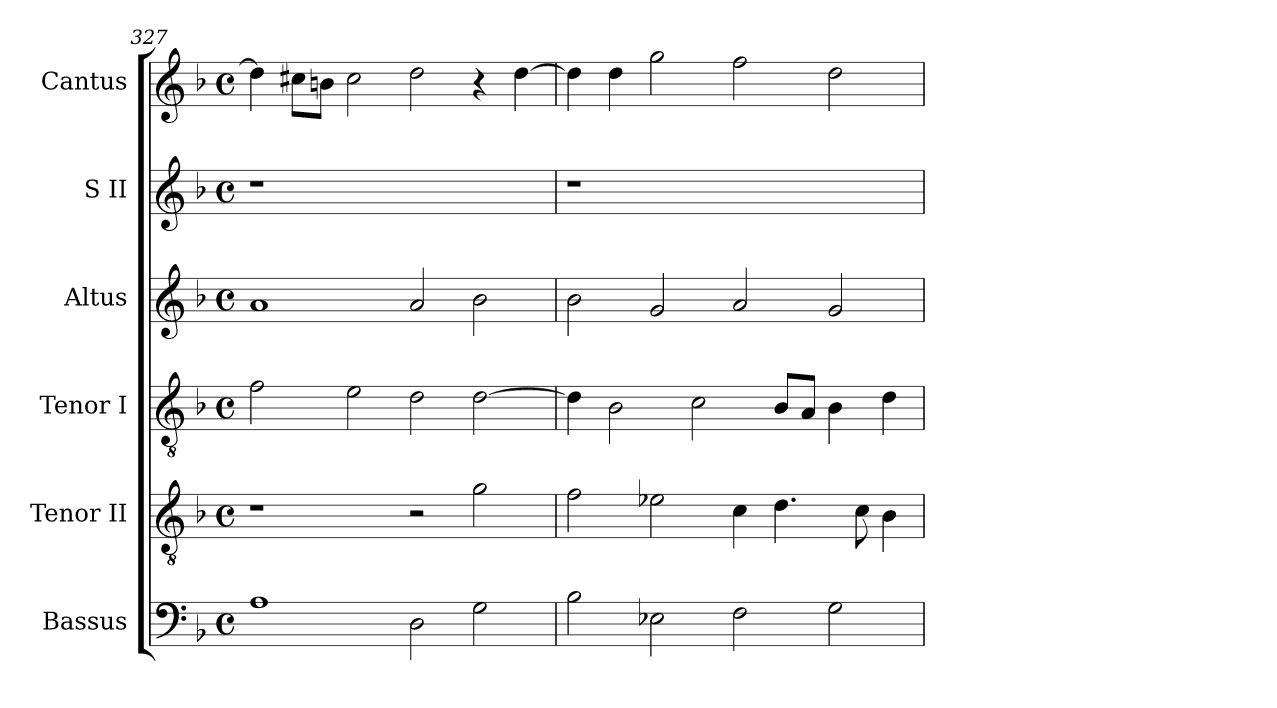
**kern	**kern	**kern	**kern	**kern	**kern
*part6	*part5	*part4	*part3	*part2	*part1
*staff6	*staff5	*staff4	*staff3	*staff2	*staff1
*I"Bassus	*I"Tenor II	*I"Tenor I	*I"Altus	*I"S II	*I"Cantus
*I'B	*I'T II	*I'T I	*I'A	*	*
*clefF4	*clefGv2	*clefGv2	*clefG2	*clefG2	*clefG2
*k[b-]	*k[b-]	*k[b-]	*k[b-]	*k[b-]	*k[b-]
*F:	*F:	*F:	*F:	*F:	*F:
*M4/4	*M4/4	*M4/4	*M4/4	*M4/4	*M4/4
*met(c)	*met(c)	*met(c)	*met(c)	*met(c)	*met(c)
=327	=327	=327	=327	=327	=327
1A	1r	2f\	1a	1r	4dd\]
.	.	.	.	.	8cc#X\L
.	.	.	.	.	8b\J
.	.	2e\	.	.	2cc#\
2D\	2r	2d\	2a/	1ryy	2dd\
2G\	2g\	[>2d\	2b-\	.	4r
.	.	.	.	.	[>4dd\
=328	=328	=328	=328	=328	=328
2B-\	2f\	4d\]	2b-\	1r	4dd\]
.	.	2B-\	.	.	4dd\
2E-X\	2e-X\	.	2g/	.	2gg\
.	.	2c\	.	.	.
2F\	4c\	.	2a/	1ryy	2ff\
.	4.d\	8B-/L	.	.	.
.	.	8A/J	.	.	.
2G\	.	4B-\	2g/	.	2dd\
.	8c\	.	.	.	.
.	4B-\	4d\	.	.	.
=	=	=	=	=	=
*-	*-	*-	*-	*-	*-
